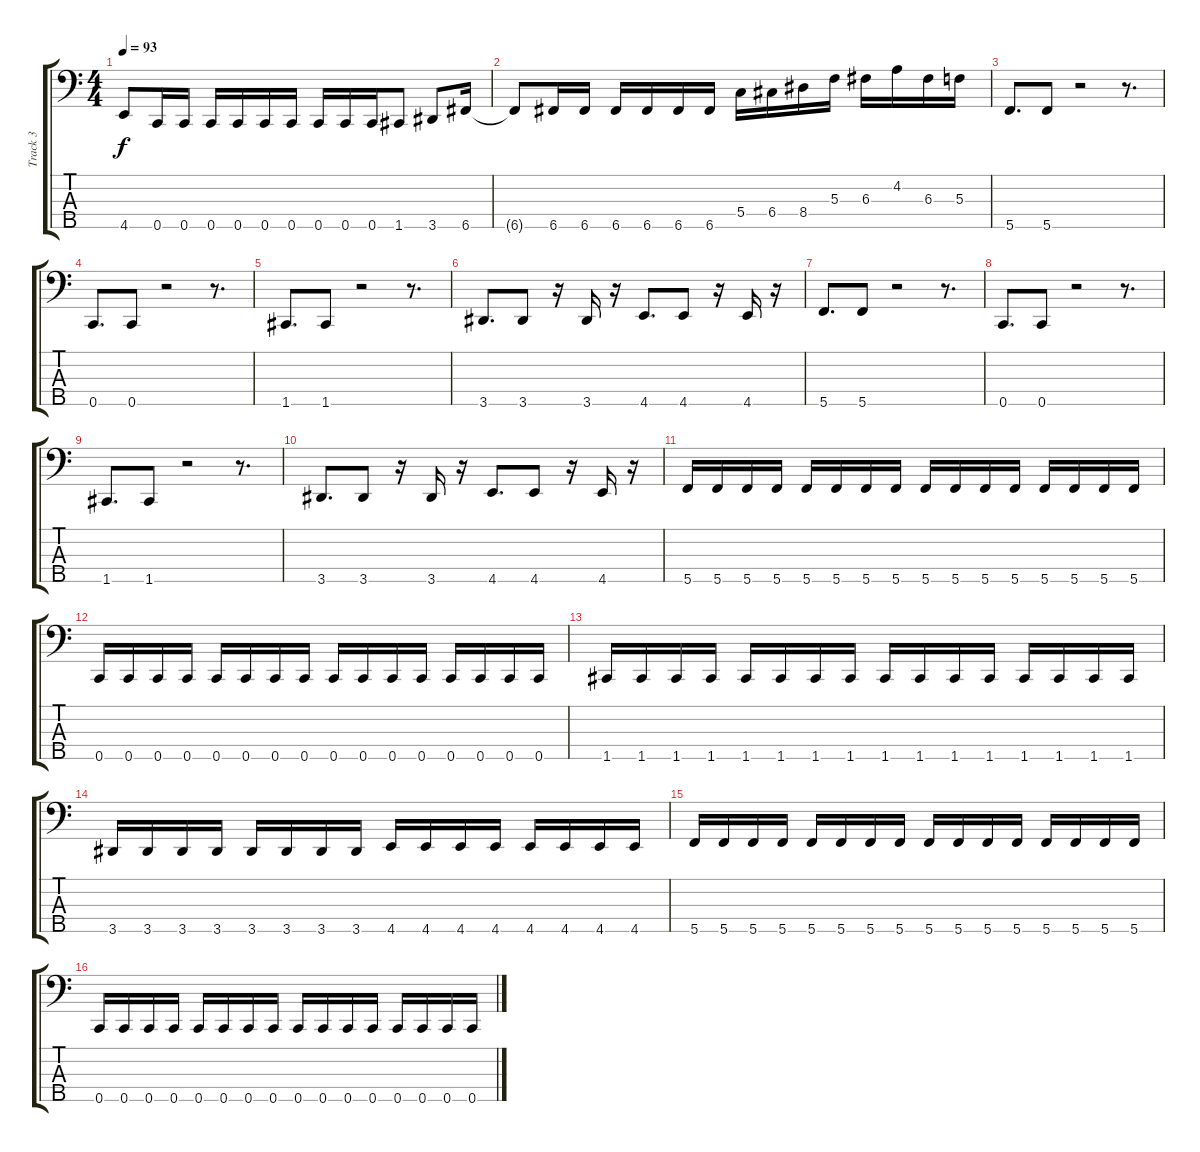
\track ("Track 3" "Track 3") {instrument electricbassfinger}
\staff {score tabs}
\tuning (A2 F2 C2 G1 C1) {hide}
\ts (4 4)
\tempo 93
\clef f4
\ks c
4.5{t}.8{dy f} 0.5.16 0.5.16 0.5.16 0.5.16 0.5.16 0.5.16 0.5.16 0.5.16 0.5.16 1.5.8 3.5.8 6.5.16 |
6.5{t}.8 6.5.16 6.5.16 6.5.16 6.5.16 6.5.16 6.5.16 5.4.16 6.4.16 8.4.16 5.3.16 6.3.16 4.2.16 6.3.16 5.3.16 |
5.5.8{d} 5.5.8 r.2 r.8{d} |
0.5.8{d} 0.5.8 r.2 r.8{d} |
1.5.8{d} 1.5.8 r.2 r.8{d} |
3.5.8{d} 3.5.8 r.16 3.5.16 r.16 4.5.8{d} 4.5.8 r.16 4.5.16 r.16 |
5.5.8{d} 5.5.8 r.2 r.8{d} |
0.5.8{d} 0.5.8 r.2 r.8{d} |
1.5.8{d} 1.5.8 r.2 r.8{d} |
3.5.8{d} 3.5.8 r.16 3.5.16 r.16 4.5.8{d} 4.5.8 r.16 4.5.16 r.16 |
5.5.16 5.5.16 5.5.16 5.5.16 5.5.16 5.5.16 5.5.16 5.5.16 5.5.16 5.5.16 5.5.16 5.5.16 5.5.16 5.5.16 5.5.16 5.5.16 |
0.5.16 0.5.16 0.5.16 0.5.16 0.5.16 0.5.16 0.5.16 0.5.16 0.5.16 0.5.16 0.5.16 0.5.16 0.5.16 0.5.16 0.5.16 0.5.16 |
1.5.16 1.5.16 1.5.16 1.5.16 1.5.16 1.5.16 1.5.16 1.5.16 1.5.16 1.5.16 1.5.16 1.5.16 1.5.16 1.5.16 1.5.16 1.5.16 |
3.5.16 3.5.16 3.5.16 3.5.16 3.5.16 3.5.16 3.5.16 3.5.16 4.5.16 4.5.16 4.5.16 4.5.16 4.5.16 4.5.16 4.5.16 4.5.16 |
5.5.16 5.5.16 5.5.16 5.5.16 5.5.16 5.5.16 5.5.16 5.5.16 5.5.16 5.5.16 5.5.16 5.5.16 5.5.16 5.5.16 5.5.16 5.5.16 |
0.5.16 0.5.16 0.5.16 0.5.16 0.5.16 0.5.16 0.5.16 0.5.16 0.5.16 0.5.16 0.5.16 0.5.16 0.5.16 0.5.16 0.5.16 0.5.16
